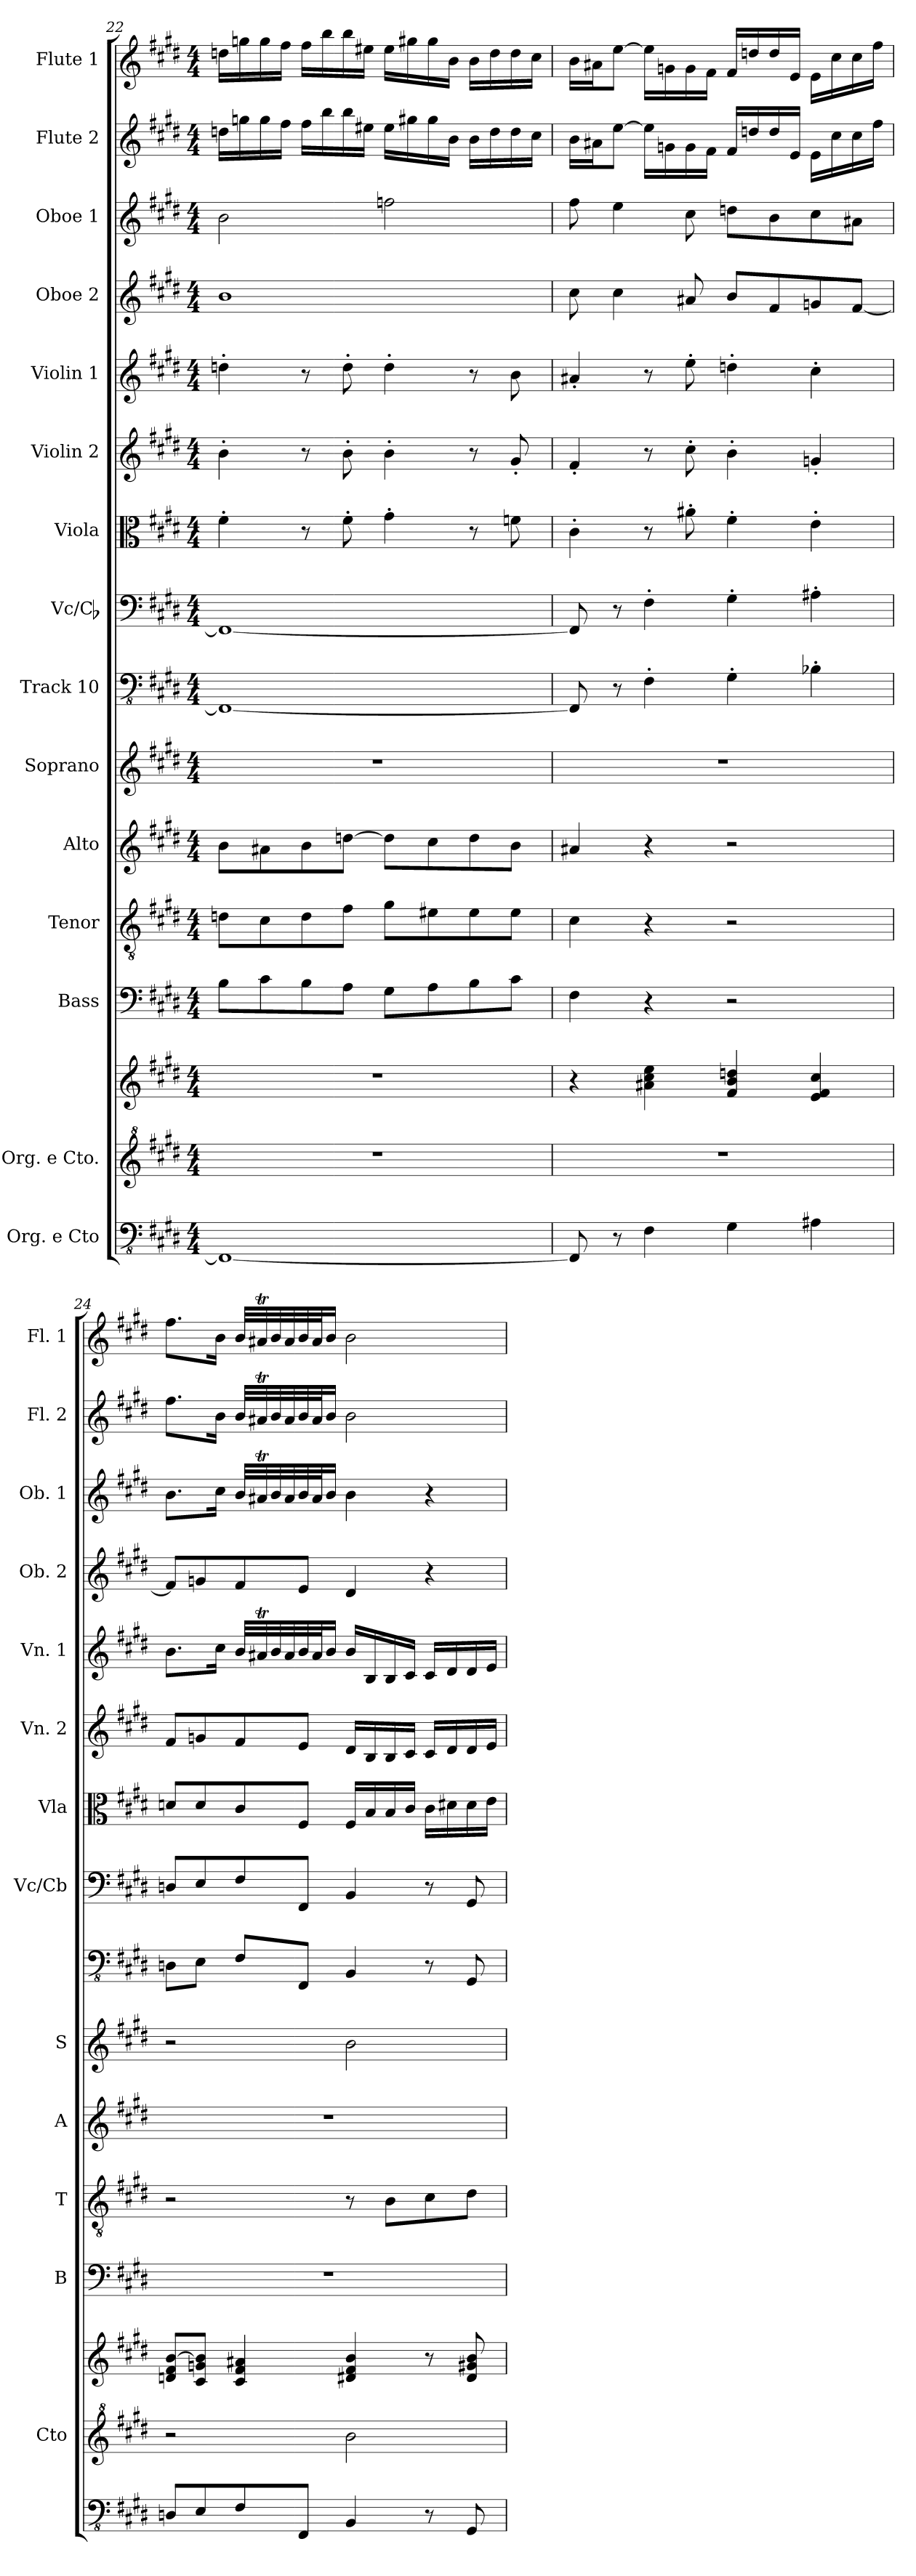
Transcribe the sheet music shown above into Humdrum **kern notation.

**kern	**kern	**kern	**kern	**kern	**kern	**kern	**kern	**kern	**kern	**kern	**kern	**kern	**kern	**kern	**kern
*part15	*part14	*part14	*part13	*part12	*part11	*part10	*part9	*part8	*part7	*part6	*part5	*part4	*part3	*part2	*part1
*staff16	*staff15	*staff14	*staff13	*staff12	*staff11	*staff10	*staff9	*staff8	*staff7	*staff6	*staff5	*staff4	*staff3	*staff2	*staff1
*I"Org. e Cto	*I"Org. e Cto.	*	*I"Bass	*I"Tenor	*I"Alto	*I"Soprano	*I"Track 10	*I"Vc/Cb	*I"Viola	*I"Violin 2	*I"Violin 1	*I"Oboe 2	*I"Oboe 1	*I"Flute 2	*I"Flute 1
*	*I'Cto	*	*I'B	*I'T	*I'A	*I'S	*	*I'Vc/Cb	*I'Vla	*I'Vn. 2	*I'Vn. 1	*I'Ob. 2	*I'Ob. 1	*I'Fl. 2	*I'Fl. 1
!!LO:PB:g=z
*clefFv4	*clefG^2	*clefG2	*clefF4	*clefGv2	*clefG2	*clefG2	*clefFv4	*clefF4	*clefC3	*clefG2	*clefG2	*clefG2	*clefG2	*clefG2	*clefG2
*k[f#c#g#d#]	*k[f#c#g#d#]	*k[f#c#g#d#]	*k[f#c#g#d#]	*k[f#c#g#d#]	*k[f#c#g#d#]	*k[f#c#g#d#]	*k[f#c#g#d#]	*k[f#c#g#d#]	*k[f#c#g#d#]	*k[f#c#g#d#]	*k[f#c#g#d#]	*k[f#c#g#d#]	*k[f#c#g#d#]	*k[f#c#g#d#]	*k[f#c#g#d#]
*M4/4	*M4/4	*M4/4	*M4/4	*M4/4	*M4/4	*M4/4	*M4/4	*M4/4	*M4/4	*M4/4	*M4/4	*M4/4	*M4/4	*M4/4	*M4/4
=22	=22	=22	=22	=22	=22	=22	=22	=22	=22	=22	=22	=22	=22	=22	=22
1FFF#_	1r	1r	8B\L	8dn\L	8b\L	1r	1FFF#_	1FF#_	4f#'\	4b'\	4ddn'\	1b	2b\	16ddn\LL	16ddn\LL
.	.	.	.	.	.	.	.	.	.	.	.	.	.	16ggn\	16ggn\
.	.	.	8c#\	8c#\	8a#X\	.	.	.	.	.	.	.	.	16gg\	16gg\
.	.	.	.	.	.	.	.	.	.	.	.	.	.	16ff#\JJ	16ff#\JJ
.	.	.	8B\	8d\	8b\	.	.	.	8r	8r	8r	.	.	16ff#\LL	16ff#\LL
.	.	.	.	.	.	.	.	.	.	.	.	.	.	16bb\	16bb\
.	.	.	8A\J	8f#\J	[8ddn\J	.	.	.	8f#'\	8b'\	8dd'\	.	.	16bb\	16bb\
.	.	.	.	.	.	.	.	.	.	.	.	.	.	16ee#X\JJ	16ee#X\JJ
.	.	.	8G#\L	8g#\L	8dd\L]	.	.	.	4g#'\	4b'\	4dd'\	.	2ffn\	16ee#\LL	16ee#\LL
.	.	.	.	.	.	.	.	.	.	.	.	.	.	16gg#X\	16gg#X\
.	.	.	8A\	8e#X\	8cc#\	.	.	.	.	.	.	.	.	16gg#\	16gg#\
.	.	.	.	.	.	.	.	.	.	.	.	.	.	16b\JJ	16b\JJ
.	.	.	8B\	8e#\	8dd\	.	.	.	8r	8r	8r	.	.	16b\LL	16b\LL
.	.	.	.	.	.	.	.	.	.	.	.	.	.	16dd\	16dd\
.	.	.	8c#\J	8e#\J	8b\J	.	.	.	8fn\	8g#'/	8b\	.	.	16dd\	16dd\
.	.	.	.	.	.	.	.	.	.	.	.	.	.	16cc#\JJ	16cc#\JJ
=23	=23	=23	=23	=23	=23	=23	=23	=23	=23	=23	=23	=23	=23	=23	=23
8FFF#/]	1r	4r	4F#\	4c#\	4a#X/	1r	8FFF#/]	8FF#/]	4c#'\	4f#'/	4a#X'/	8cc#\	8ff#\	16b\LL	16b\LL
.	.	.	.	.	.	.	.	.	.	.	.	.	.	16a#X\J	16a#X\J
8r	.	.	.	.	.	.	8r	8r	.	.	.	4cc#\	4ee\	[8ee\J	[8ee\J
4FF#\	.	4a#X\ 4cc#\ 4ee\	4r	4r	4r	.	4FF#'\	4F#'\	8r	8r	8r	.	.	16ee\LL]	16ee\LL]
.	.	.	.	.	.	.	.	.	.	.	.	.	.	16gn\	16gn\
.	.	.	.	.	.	.	.	.	8a#X'\	8cc#'\	8ee'\	8a#X/	8cc#\	16g\	16g\
.	.	.	.	.	.	.	.	.	.	.	.	.	.	16f#\JJ	16f#\JJ
4GG#\	.	4f#/ 4b/ 4ddn/	2r	2r	2r	.	4GG#'\	4G#'\	4f#'\	4b'\	4ddn'\	8b/L	8ddn\L	16f#/LL	16f#/LL
.	.	.	.	.	.	.	.	.	.	.	.	.	.	16ddn/	16ddn/
.	.	.	.	.	.	.	.	.	.	.	.	8f#/	8b\	16dd/	16dd/
.	.	.	.	.	.	.	.	.	.	.	.	.	.	16e/JJ	16e/JJ
4AA#X\	.	4e/ 4f#/ 4cc#/	.	.	.	.	4BB-X'\	4A#X'\	4e'\	4gn'/	4cc#'\	8gn/	8cc#\	16e\LL	16e\LL
.	.	.	.	.	.	.	.	.	.	.	.	.	.	16cc#\	16cc#\
.	.	.	.	.	.	.	.	.	.	.	.	[8f#/J	8a#X\J	16cc#\	16cc#\
.	.	.	.	.	.	.	.	.	.	.	.	.	.	16ff#\JJ	16ff#\JJ
!!LO:PB:g=z
=24	=24	=24	=24	=24	=24	=24	=24	=24	=24	=24	=24	=24	=24	=24	=24
8DDn/L	2r	8dn/ 8f#/ [8b/L	1r	2r	1r	2r	8DDn\L	8Dn/L	8dn/L	8f#/L	8.b\L	8f#/L]	8.b\L	8.ff#\L	8.ff#\L
8EE/	.	8c#/ 8gn/ 8b/]J	.	.	.	.	8EE\J	8E/	8d/	8gn/	.	8gn/	.	.	.
.	.	.	.	.	.	.	.	.	.	.	16cc#\Jk	.	16cc#\Jk	16b\Jk	16b\Jk
8FF#/	.	4c#/ 4f#/ 4a#X/	.	.	.	.	8FF#/L	8F#/	8c#/	8f#/	32b/LLL	8f#/	32b/LLL	32b/LLL	32b/LLL
.	.	.	.	.	.	.	.	.	.	.	32a#Xt/	.	32a#Xt/	32a#Xt/	32a#Xt/
.	.	.	.	.	.	.	.	.	.	.	32b/	.	32b/	32b/	32b/
.	.	.	.	.	.	.	.	.	.	.	32a#/	.	32a#/	32a#/	32a#/
8FFF#/J	.	.	.	.	.	.	8FFF#/J	8FF#/J	8F#/J	8e/J	32b/	8e/J	32b/	32b/	32b/
.	.	.	.	.	.	.	.	.	.	.	32a#/J	.	32a#/J	32a#/J	32a#/J
.	.	.	.	.	.	.	.	.	.	.	16b/JJ	.	16b/JJ	16b/JJ	16b/JJ
4BBB/	2bb\	4d#X/ 4f#/ 4b/	.	8r	.	2b\	4BBB/	4BB/	16F#/LL	16d#/LL	16b/LL	4d#/	4b\	2b\	2b\
.	.	.	.	.	.	.	.	.	16B/	16B/	16B/	.	.	.	.
.	.	.	.	8B\L	.	.	.	.	16B/	16B/	16B/	.	.	.	.
.	.	.	.	.	.	.	.	.	16c#/JJ	16c#/JJ	16c#/JJ	.	.	.	.
8r	.	8r	.	8c#\	.	.	8r	8r	16c#\LL	16c#/LL	16c#/LL	4r	4r	.	.
.	.	.	.	.	.	.	.	.	16d#X\	16d#/	16d#/	.	.	.	.
8GGG#/	.	8d#/ 8g#X/ 8b/	.	8d#\J	.	.	8GGG#/	8GG#/	16d#\	16d#/	16d#/	.	.	.	.
.	.	.	.	.	.	.	.	.	16e\JJ	16e/JJ	16e/JJ	.	.	.	.
=	=	=	=	=	=	=	=	=	=	=	=	=	=	=	=
*-	*-	*-	*-	*-	*-	*-	*-	*-	*-	*-	*-	*-	*-	*-	*-
